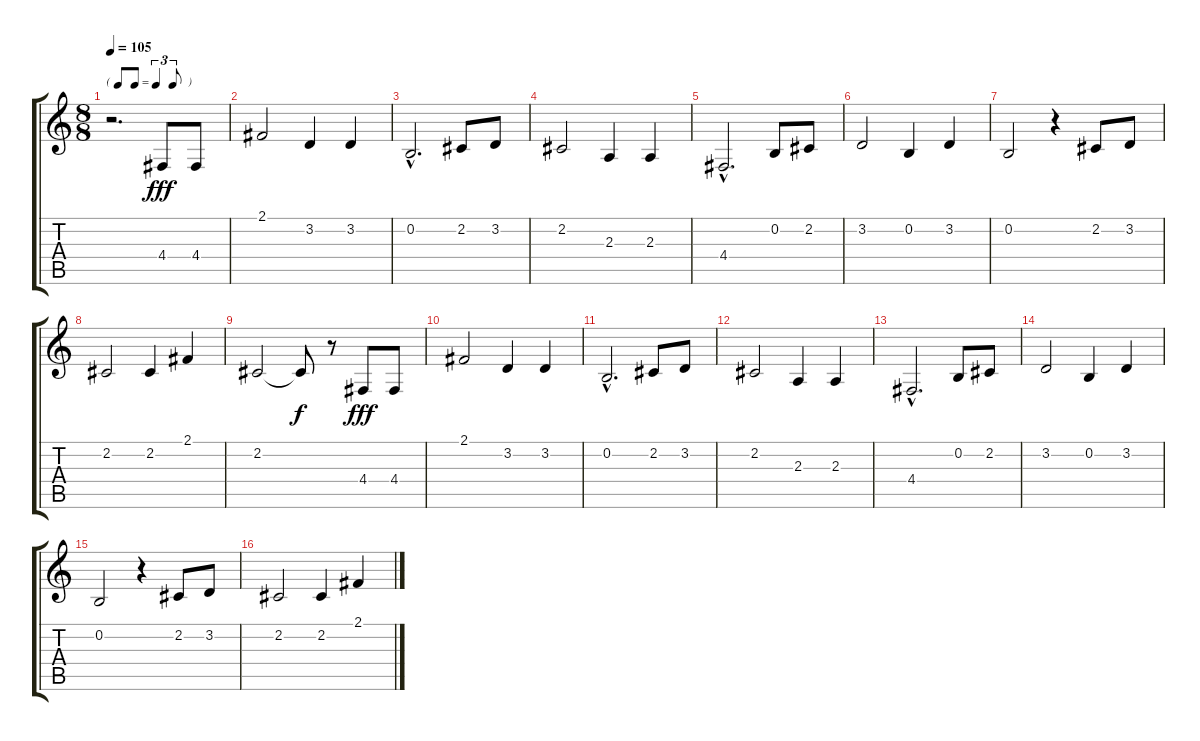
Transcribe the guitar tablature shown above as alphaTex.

\track "" {instrument sitar}
\staff {score tabs}
\tuning (E4 B3 G3 D3 A2 E2) {hide}
\ts (8 8)
\tf triplet8th
\tempo 105
\clef g2
\ks c
r.2{d dy fff} 4.4.8 4.4.8 |
2.1.2 3.2.4 3.2.4 |
0.2{hac}.2{d} 2.2.8 3.2.8 |
2.2.2 2.3.4 2.3.4 |
4.4{hac}.2{d} 0.2.8 2.2.8 |
3.2.2 0.2.4 3.2.4 |
0.2.2 r.4 2.2.8 3.2.8 |
2.2.2 2.2.4 2.1.4 |
2.2.2 2.2{t}.8{dy f} r.8 4.4.8{dy fff} 4.4.8 |
2.1.2 3.2.4 3.2.4 |
0.2{hac}.2{d} 2.2.8 3.2.8 |
2.2.2 2.3.4 2.3.4 |
4.4{hac}.2{d} 0.2.8 2.2.8 |
3.2.2 0.2.4 3.2.4 |
0.2.2 r.4 2.2.8 3.2.8 |
2.2.2 2.2.4 2.1.4
